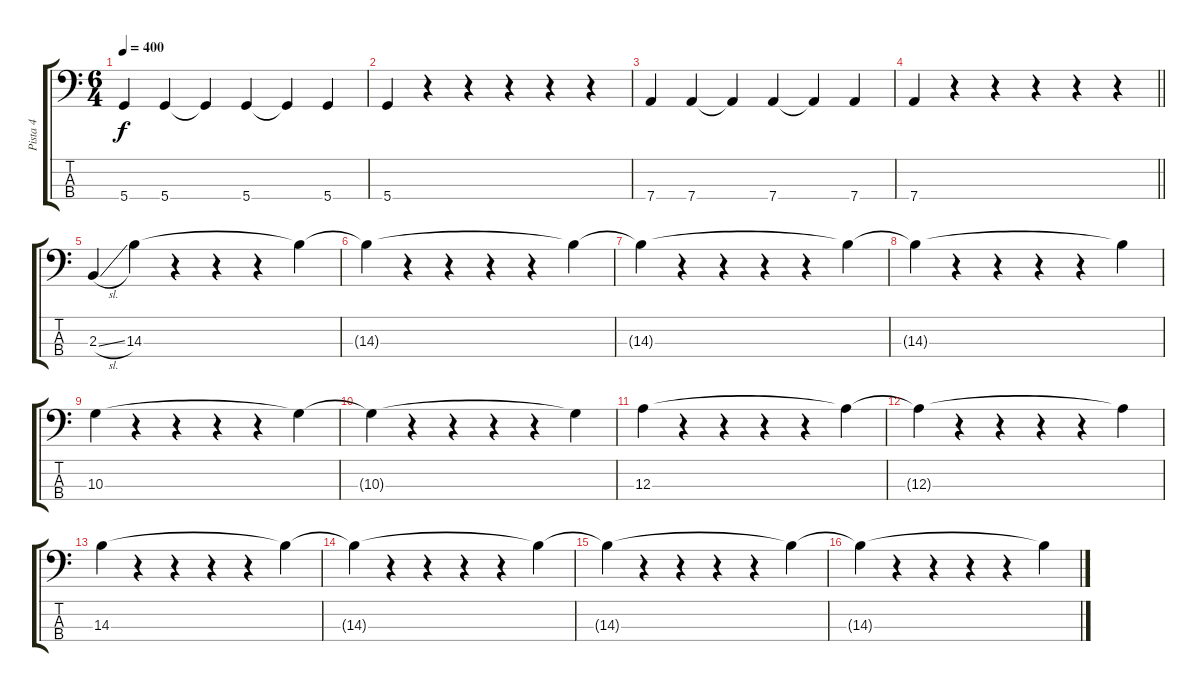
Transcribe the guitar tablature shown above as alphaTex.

\track ("Pista 4" "Pista 4") {instrument electricbassfinger}
\staff {score tabs}
\tuning (G2 D2 A1 D1) {hide}
\ts (6 4)
\tempo 400
\clef f4
\ks c
5.4.4{dy f} 5.4.4 5.4{t}.4 5.4.4 5.4{t}.4 5.4.4 |
5.4.4 r.4 r.4 r.4 r.4 r.4 |
7.4.4 7.4.4 7.4{t}.4 7.4.4 7.4{t}.4 7.4.4 |
\barLineRight lightlight
7.4.4 r.4 r.4 r.4 r.4 r.4 |
2.3{sl}.4 14.3.4 r.4 r.4 r.4 14.3{t}.4 |
14.3{t}.4 r.4 r.4 r.4 r.4 14.3{t}.4 |
14.3{t}.4 r.4 r.4 r.4 r.4 14.3{t}.4 |
14.3{t}.4 r.4 r.4 r.4 r.4 14.3{t}.4 |
10.3.4 r.4 r.4 r.4 r.4 10.3{t}.4 |
10.3{t}.4 r.4 r.4 r.4 r.4 10.3{t}.4 |
12.3.4 r.4 r.4 r.4 r.4 12.3{t}.4 |
12.3{t}.4 r.4 r.4 r.4 r.4 12.3{t}.4 |
14.3.4 r.4 r.4 r.4 r.4 14.3{t}.4 |
14.3{t}.4 r.4 r.4 r.4 r.4 14.3{t}.4 |
14.3{t}.4 r.4 r.4 r.4 r.4 14.3{t}.4 |
14.3{t}.4 r.4 r.4 r.4 r.4 14.3{t}.4
